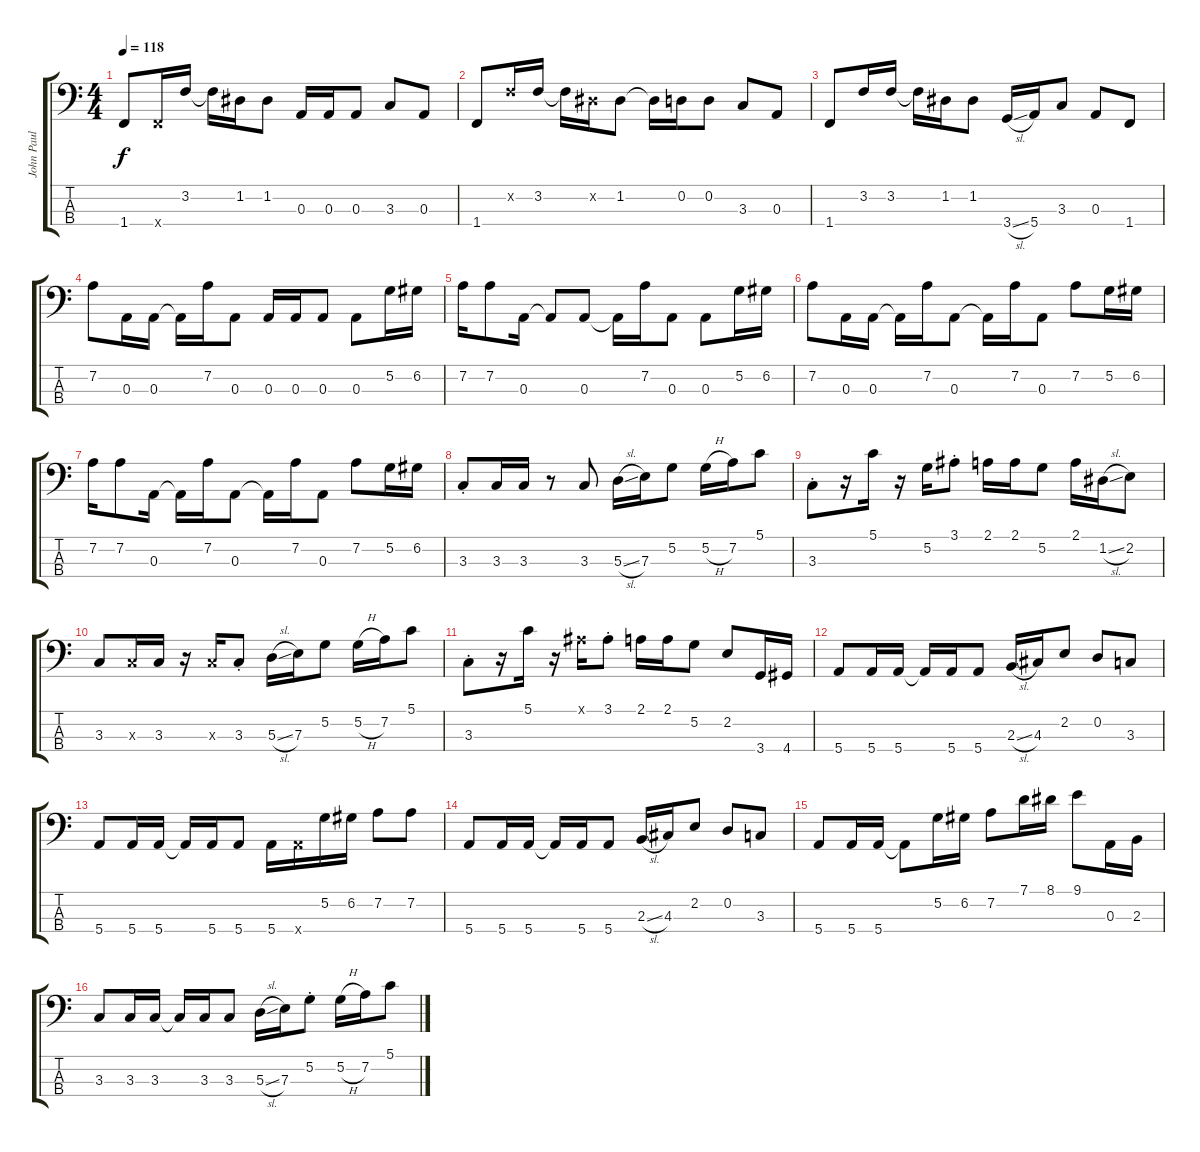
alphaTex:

\track ("John Paul Jones (Baixo)" "John Paul ") {instrument electricbassfinger}
\staff {score tabs}
\tuning (G2 D2 A1 E1) {hide}
\ts (4 4)
\tempo 118
\clef f4
\ks c
1.4.8{dy f} 1.4{x}.16 3.2.16 3.2{t}.16 1.2.16 1.2.8 0.3.16 0.3.16 0.3.8 3.3.8 0.3.8 |
1.4.8 3.2{x}.16 3.2.16 3.2{t}.16 1.2{x}.16 1.2.8 1.2{t}.16 0.2.16 0.2.8 3.3.8 0.3.8 |
1.4.8 3.2.16 3.2.16 3.2{t}.16 1.2.16 1.2.8 3.4{sl}.16 5.4.16 3.3.8 0.3.8 1.4.8 |
7.2.8 0.3.16 0.3.16 0.3{t}.16 7.2.16 0.3.8 0.3.16 0.3.16 0.3.8 0.3.8 5.2.16 6.2.16 |
7.2.16 7.2.8 0.3.16 0.3{t}.8 0.3.8 0.3{t}.16 7.2.16 0.3.8 0.3.8 5.2.16 6.2.16 |
7.2.8 0.3.16 0.3.16 0.3{t}.16 7.2.16 0.3.8 0.3{t}.16 7.2.16 0.3.8 7.2.8 5.2.16 6.2.16 |
7.2.16 7.2.8 0.3.16 0.3{t}.16 7.2.16 0.3.8 0.3{t}.16 7.2.16 0.3.8 7.2.8 5.2.16 6.2.16 |
3.3{st}.8 3.3.16 3.3.16 r.8 3.3.8 5.3{sl}.16 7.3.16 5.2.8 5.2{h}.16 7.2.16 5.1.8 |
3.3{st}.8 r.16 5.1.16 r.16 5.2.16 3.1{st}.8 2.1.16 2.1.16 5.2.8 2.1.16 1.2{sl}.16 2.2.8 |
3.3.8 3.3{x}.16 3.3.16 r.16 3.3{x}.16 3.3{st}.8 5.3{sl}.16 7.3.16 5.2.8 5.2{h}.16 7.2.16 5.1.8 |
3.3{st}.8 r.16 5.1.16 r.16 3.1{x}.16 3.1{st}.8 2.1.16 2.1.16 5.2.8 2.2.8 3.4.16 4.4.16 |
5.4.8 5.4.16 5.4.16 5.4{t}.16 5.4.16 5.4.8 2.3{sl}.16 4.3.16 2.2.8 0.2.8 3.3.8 |
5.4.8 5.4.16 5.4.16 5.4{t}.16 5.4.16 5.4.8 5.4.16 5.4{x}.16 5.2.16 6.2.16 7.2.8 7.2.8 |
5.4.8 5.4.16 5.4.16 5.4{t}.16 5.4.16 5.4.8 2.3{sl}.16 4.3.16 2.2.8 0.2.8 3.3.8 |
5.4.8 5.4.16 5.4.16 5.4{t}.8 5.2.16 6.2.16 7.2.8 7.1.16 8.1.16 9.1.8 0.3.16 2.3.16 |
3.3.8 3.3.16 3.3.16 3.3{t}.16 3.3.16 3.3.8 5.3{sl}.16 7.3.16 5.2{st}.8 5.2{h}.16 7.2.16 5.1.8
